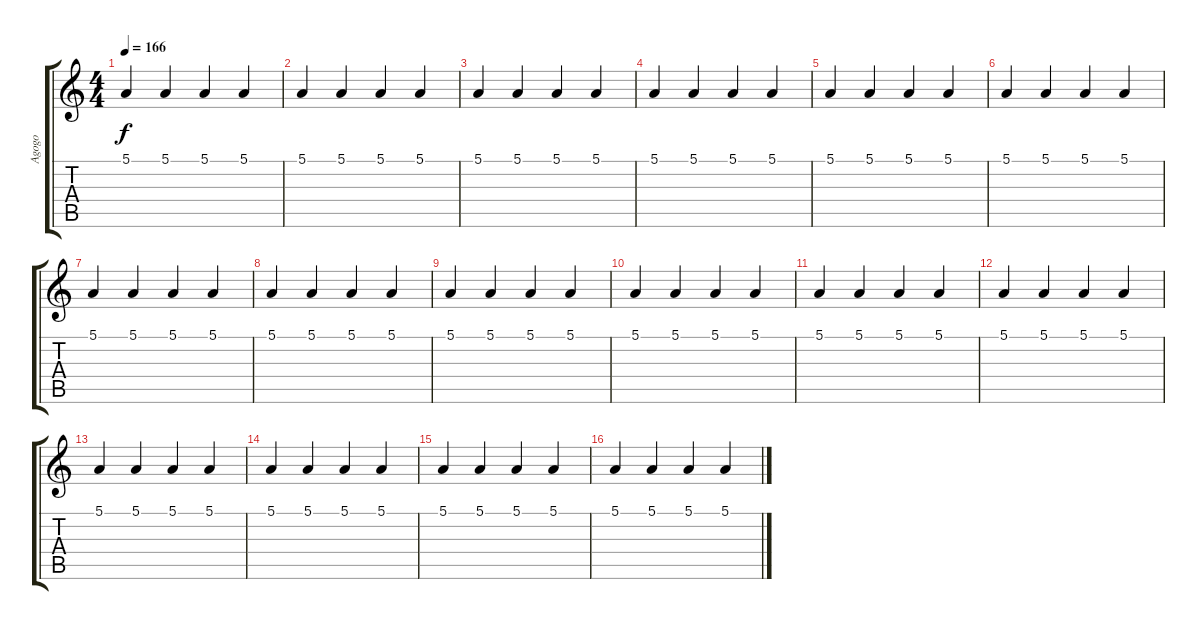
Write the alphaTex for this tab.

\track ("Agogo" "Agogo") {instrument agogo}
\staff {score tabs}
\tuning (E4 B3 G3 D3 A2 E2) {hide}
\ts (4 4)
\tempo 166
\clef g2
\ks c
5.1.4{dy f} 5.1.4 5.1.4 5.1.4 |
5.1.4 5.1.4 5.1.4 5.1.4 |
5.1.4 5.1.4 5.1.4 5.1.4 |
5.1.4 5.1.4 5.1.4 5.1.4 |
5.1.4 5.1.4 5.1.4 5.1.4 |
5.1.4 5.1.4 5.1.4 5.1.4 |
5.1.4 5.1.4 5.1.4 5.1.4 |
5.1.4 5.1.4 5.1.4 5.1.4 |
5.1.4 5.1.4 5.1.4 5.1.4 |
5.1.4 5.1.4 5.1.4 5.1.4 |
5.1.4 5.1.4 5.1.4 5.1.4 |
5.1.4 5.1.4 5.1.4 5.1.4 |
5.1.4 5.1.4 5.1.4 5.1.4 |
5.1.4 5.1.4 5.1.4 5.1.4 |
5.1.4 5.1.4 5.1.4 5.1.4 |
5.1.4 5.1.4 5.1.4 5.1.4
